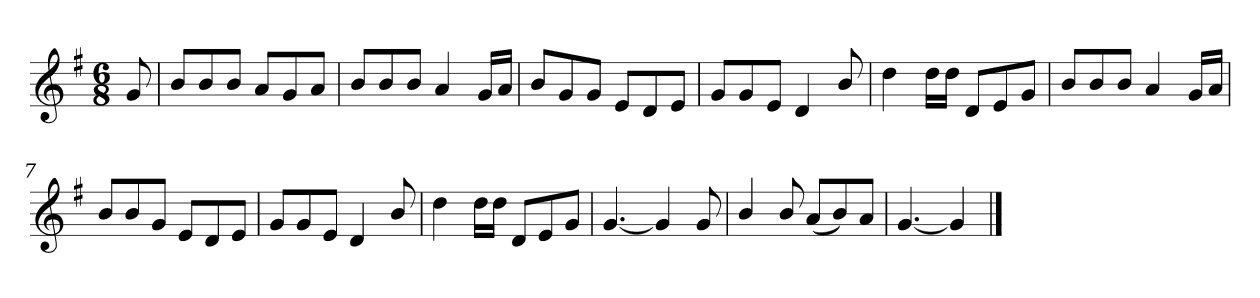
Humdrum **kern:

**kern
*part1
*staff1
*clefG2
*k[f#]
*M6/8
*MM72
=
8g/
=1
8b/L
8b/
8b/J
8a/L
8g/
8a/J
=2
8b/L
8b/
8b/J
4a/
16g/LL
16a/JJ
=3
8b/L
8g/
8g/J
8e/L
8d/
8e/J
=4
8g/L
8g/
8e/J
4d/
8b/
=5
4dd\
16dd\LL
16dd\JJ
8d/L
8e/
8g/J
=6
8b/L
8b/
8b/J
4a/
16g/LL
16a/JJ
=7
8b/L
8b/
8g/J
8e/L
8d/
8e/J
=8
8g/L
8g/
8e/J
4d/
8b/
=9
4dd\
16dd\LL
16dd\JJ
8d/L
8e/
8g/J
=10
[4.g/
4g/]
8g/
=11
4b/
8b/
(8a/L
8b/)
8a/J
=12
[4.g/
4g/]
==
*-
